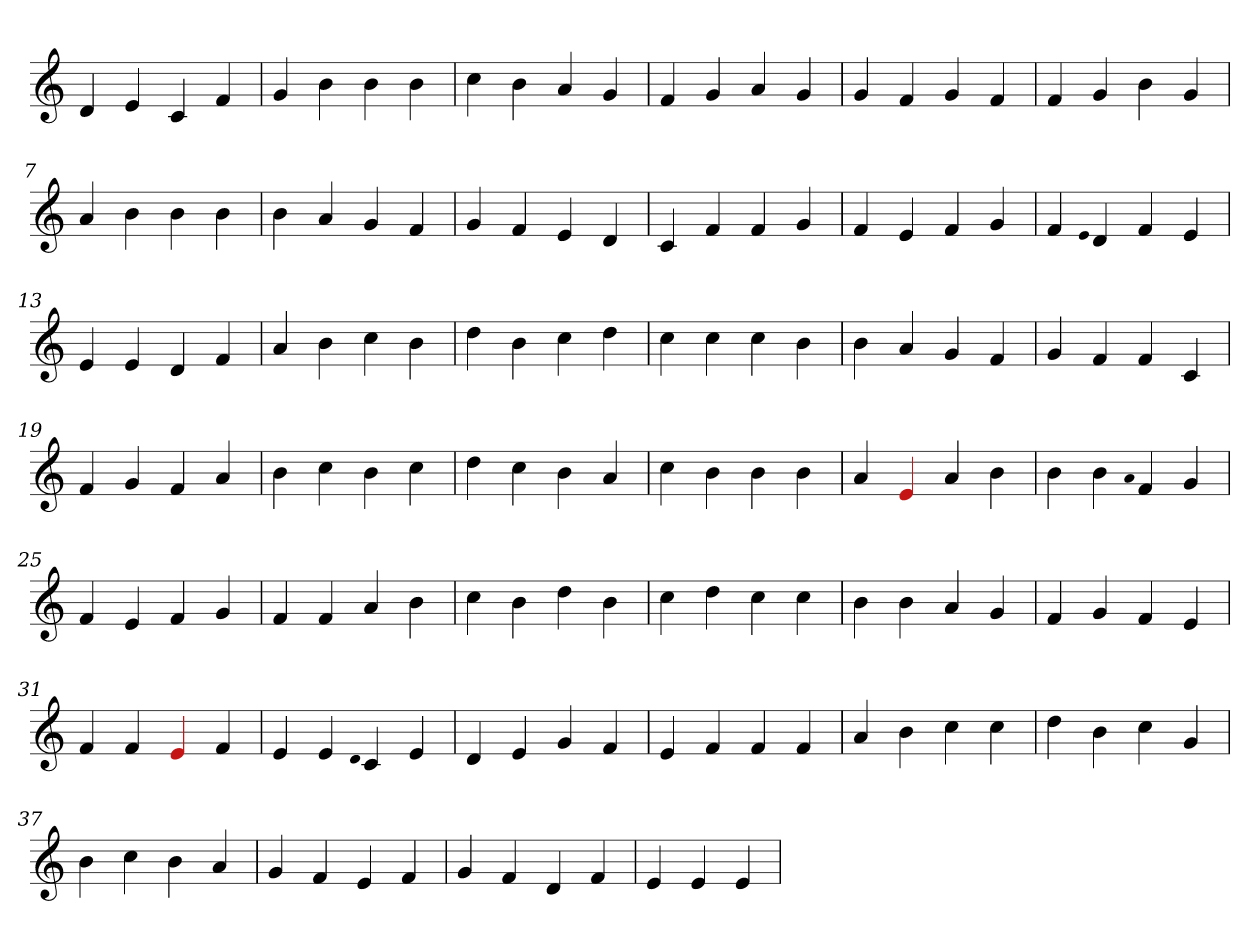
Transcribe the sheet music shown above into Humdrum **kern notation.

**kern
*part1
*staff1
*clefG2
=1
4d
4e
4c
4f
=2
4g
4b
4b
4b
=3
4cc
4b
4a
4g
=4
4f
4g
4a
4g
=5
4g
4f
4g
4f
=6
4f
4g
4b
4g
=7
4a
4b
4b
4b
=8
4b
4a
4g
4f
=9
4g
4f
4e
4d
=10
4c
4f
4f
4g
=11
4f
4e
4f
4g
=12
4f
qqe
4d
4f
4e
=13
4e
4e
4d
4f
=14
4a
4b
4cc
4b
=15
4dd
4b
4cc
4dd
=16
4cc
4cc
4cc
4b
=17
4b
4a
4g
4f
=18
4g
4f
4f
4c
=19
4f
4g
4f
4a
=20
4b
4cc
4b
4cc
=21
4dd
4cc
4b
4a
=22
4cc
4b
4b
4b
=23
4a
4Re
4a
4b
=24
4b
4b
qqa
4f
4g
=25
4f
4e
4f
4g
=26
4f
4f
4a
4b
=27
4cc
4b
4dd
4b
=28
4cc
4dd
4cc
4cc
=29
4b
4b
4a
4g
=30
4f
4g
4f
4e
=31
4f
4f
4Re
4f
=32
4e
4e
qqd
4c
4e
=33
4d
4e
4g
4f
=34
4e
4f
4f
4f
=35
4a
4b
4cc
4cc
=36
4dd
4b
4cc
4g
=37
4b
4cc
4b
4a
=38
4g
4f
4e
4f
=39
4g
4f
4d
4f
=40
4e
4e
4e
=
*-
